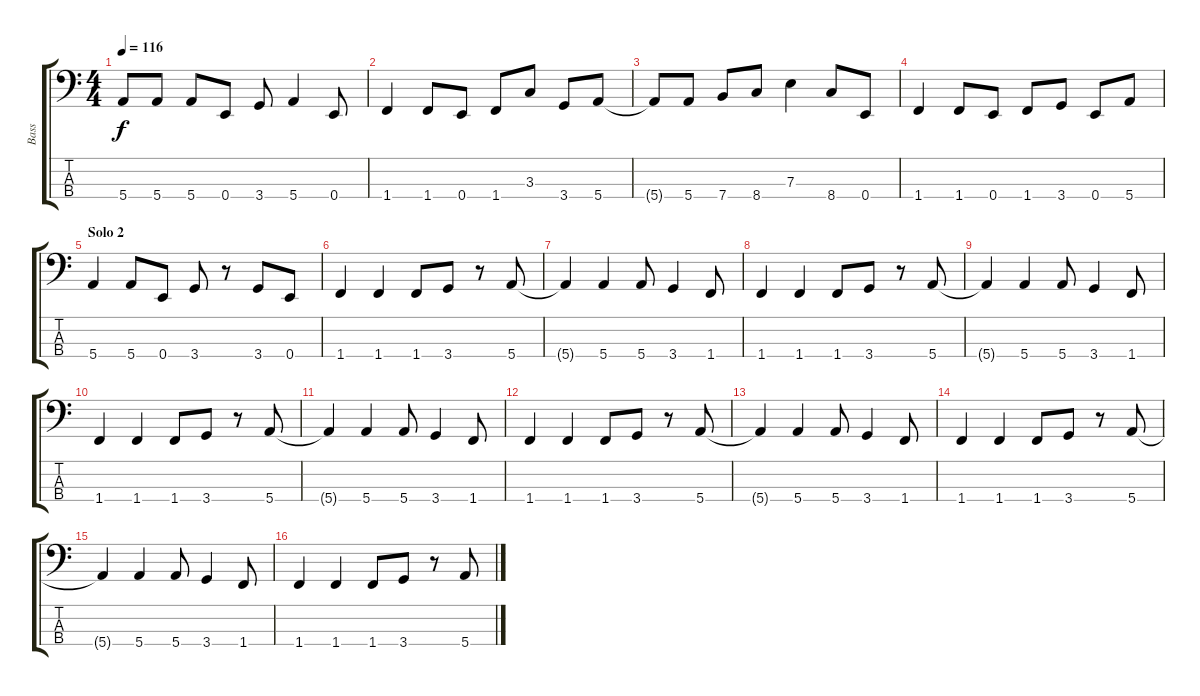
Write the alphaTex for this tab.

\track ("Bass" "Bass") {instrument fretlessbass}
\staff {score tabs}
\tuning (G2 D2 A1 E1) {hide}
\ts (4 4)
\tempo 116
\clef f4
\ks c
5.4{t}.8{dy f} 5.4.8 5.4.8 0.4.8 3.4.8 5.4.4 0.4.8 |
1.4.4 1.4.8 0.4.8 1.4.8 3.3.8 3.4.8 5.4.8 |
5.4{t}.8 5.4.8 7.4.8 8.4.8 7.3.4 8.4.8 0.4.8 |
1.4.4 1.4.8 0.4.8 1.4.8 3.4.8 0.4.8 5.4.8 |
\section ("" "Solo 2")
5.4.4 5.4.8 0.4.8 3.4.8 r.8 3.4.8 0.4.8 |
1.4.4 1.4.4 1.4.8 3.4.8 r.8 5.4.8 |
5.4{t}.4 5.4.4 5.4.8 3.4.4 1.4.8 |
1.4.4 1.4.4 1.4.8 3.4.8 r.8 5.4.8 |
5.4{t}.4 5.4.4 5.4.8 3.4.4 1.4.8 |
1.4.4 1.4.4 1.4.8 3.4.8 r.8 5.4.8 |
5.4{t}.4 5.4.4 5.4.8 3.4.4 1.4.8 |
1.4.4 1.4.4 1.4.8 3.4.8 r.8 5.4.8 |
5.4{t}.4 5.4.4 5.4.8 3.4.4 1.4.8 |
1.4.4 1.4.4 1.4.8 3.4.8 r.8 5.4.8 |
5.4{t}.4 5.4.4 5.4.8 3.4.4 1.4.8 |
1.4.4 1.4.4 1.4.8 3.4.8 r.8 5.4.8
